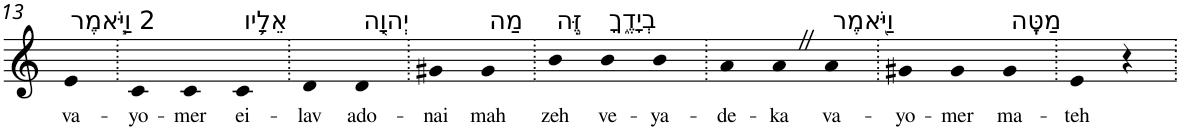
**kern	**text
*part1	*part1
*staff1	*staff1
*I"Piano	*
*I'Pno	*
!!LO:PB:g=z
*clefG2	*
*k[]	*
=13	=13
!LO:TX:a:t=2 וַיֹּ֧אמֶר	!
!	!LO:LY:b
4e	va-
=14.	=14.
!	!LO:LY:b
4c	-yo-
!	!LO:LY:b
4c	-mer
!LO:TX:a:t=אֵלָ֛יו	!
!	!LO:LY:b
4c	ei-
=15.	=15.
!	!LO:LY:b
4d	-lav
!LO:TX:a:t=יְהוָ֖ה	!
!	!LO:LY:b
4d	ado-
=16.	=16.
!	!LO:LY:b
4g#X	-nai
!LO:TX:a:t=מַה	!
!	!LO:LY:b
4g#	mah
=17.	=17.
!LO:TX:a:t=זֶּ֣ה	!
!	!LO:LY:b
4b	zeh
!LO:TX:a:t=בְיָדֶ֑ךָ	!
!	!LO:LY:b
4b	ve-
!	!LO:LY:b
4b	-ya-
=18.	=18.
!	!LO:LY:b
4a	-de-
!	!LO:LY:b
4aZ	-ka
!LO:TX:a:t=וַיֹּ֖אמֶר	!
!	!LO:LY:b
4a	va-
=19.	=19.
!	!LO:LY:b
4g#X	-yo-
!	!LO:LY:b
4g#	-mer
!LO:TX:a:t=מַטֶּֽה	!
!	!LO:LY:b
4g#	ma-
=20.	=20.
!	!LO:LY:b
4e	-teh
4r	.
=.	=.
*-	*-
